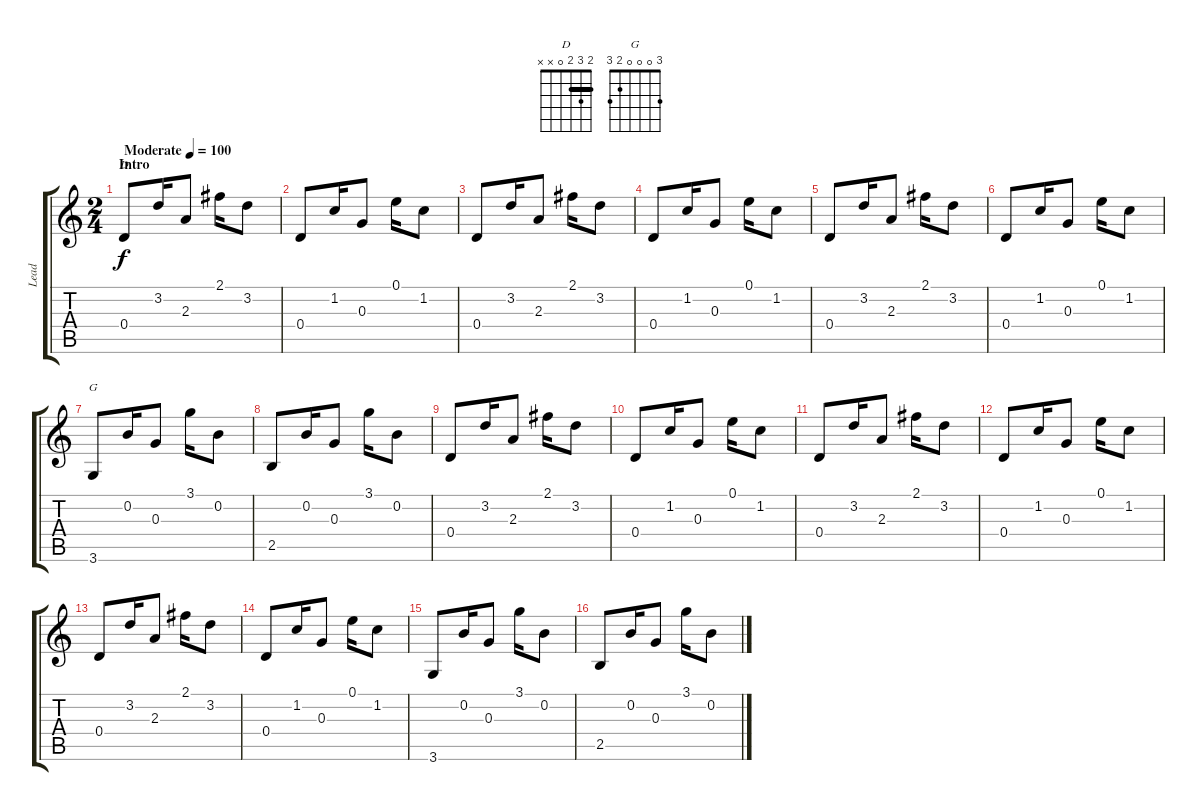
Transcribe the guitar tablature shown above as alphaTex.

\track ("Lead" "Lead") {instrument acousticguitarsteel}
\staff {score tabs}
\tuning (E4 B3 G3 D3 A2 E2) {hide}
\chord ("D" 2 3 2 0 x x) {barre 2}
\chord ("G" 3 0 0 0 2 3)
\ts (2 4)
\section ("" "Intro")
\tempo (100 "Moderate")
\clef g2
\ks c
0.4.8{ch "D" dy f instrument acousticguitarsteel} 3.2.16 2.3.8 2.1.16 3.2.8 |
0.4.8 1.2.16 0.3.8 0.1.16 1.2.8 |
0.4.8 3.2.16 2.3.8 2.1.16 3.2.8 |
0.4.8 1.2.16 0.3.8 0.1.16 1.2.8 |
0.4.8 3.2.16 2.3.8 2.1.16 3.2.8 |
0.4.8 1.2.16 0.3.8 0.1.16 1.2.8 |
3.6.8{ch "G"} 0.2.16 0.3.8 3.1.16 0.2.8 |
2.5.8 0.2.16 0.3.8 3.1.16 0.2.8 |
0.4.8 3.2.16 2.3.8 2.1.16 3.2.8 |
0.4.8 1.2.16 0.3.8 0.1.16 1.2.8 |
0.4.8 3.2.16 2.3.8 2.1.16 3.2.8 |
0.4.8 1.2.16 0.3.8 0.1.16 1.2.8 |
0.4.8 3.2.16 2.3.8 2.1.16 3.2.8 |
0.4.8 1.2.16 0.3.8 0.1.16 1.2.8 |
3.6.8 0.2.16 0.3.8 3.1.16 0.2.8 |
2.5.8 0.2.16 0.3.8 3.1.16 0.2.8
